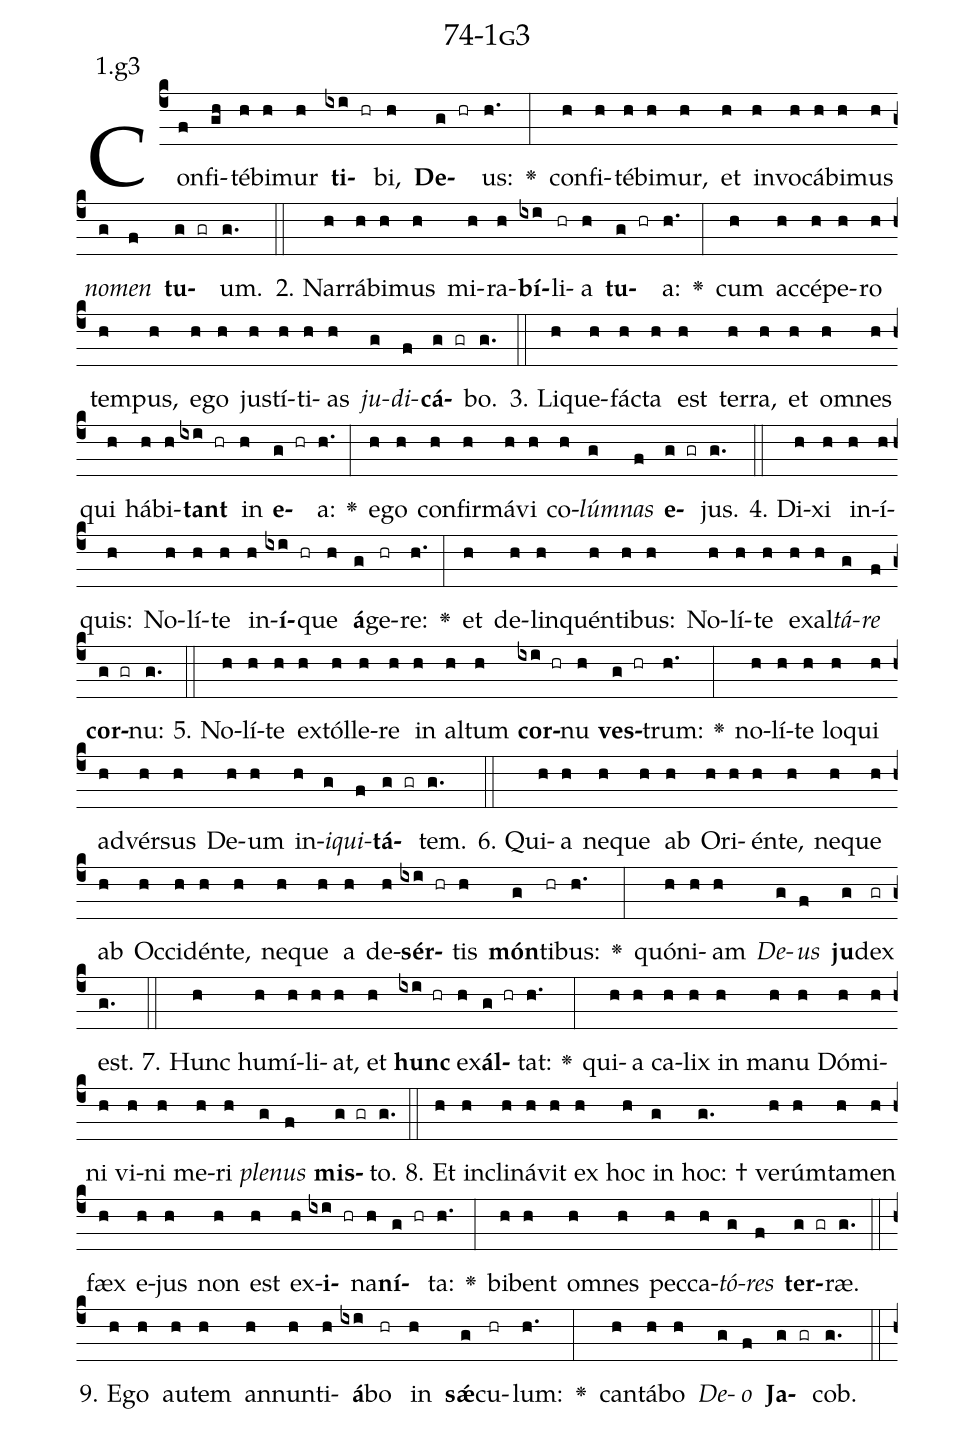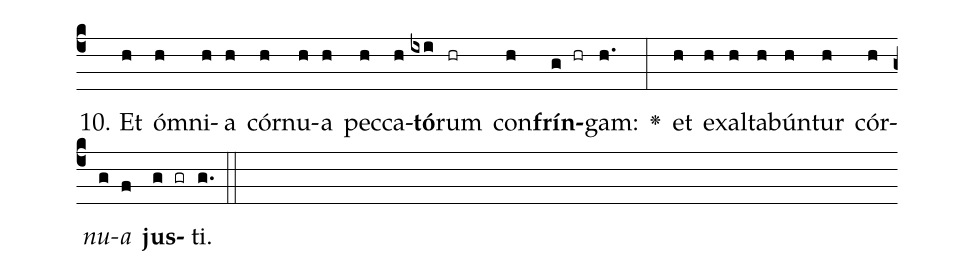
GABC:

name: 74-1g3;
annotation: 1.g3;
%%
(c4)Con(f)fi(gh)té(h)bi(h)mur(h) <b>ti</b>(ixi hr)bi,(h) <b>De</b>(g hr)us:(h.) <v>\greheightstar</v>(:) con(h)fi(h)té(h)bi(h)mur,(h) et(h) in(h)vo(h)cá(h)bi(h)mus(h) <i>no</i>(g)<i>men</i>(f) <b>tu</b>(g gr)um.(g.) (::)
2. Nar(h)rá(h)bi(h)mus(h) mi(h)ra(h)<b>bí</b>(ixi)li(hr)a(h) <b>tu</b>(g hr)a:(h.) <v>\greheightstar</v>(:) cum(h) ac(h)cé(h)pe(h)ro(h) tem(h)pus,(h) e(h)go(h) jus(h)tí(h)ti(h)as(h) <i>ju</i>(g)<i>di</i>(f)<b>cá</b>(g gr)bo.(g.) (::)
3. Li(h)que(h)fác(h)ta(h) est(h) ter(h)ra,(h) et(h) om(h)nes(h) qui(h) há(h)bi(h)<b>tant</b>(ixi hr) in(h) <b>e</b>(g hr)a:(h.) <v>\greheightstar</v>(:) e(h)go(h) con(h)fir(h)má(h)vi(h) co(h)<i>lúm</i>(g)<i>nas</i>(f) <b>e</b>(g gr)jus.(g.) (::)
4. Di(h)xi(h) in(h)í(h)quis:(h) No(h)lí(h)te(h) in(h)<b>í</b>(ixi hr)que(h) <b>á</b>(g)ge(hr)re:(h.) <v>\greheightstar</v>(:) et(h) de(h)lin(h)quén(h)ti(h)bus:(h) No(h)lí(h)te(h) ex(h)al(h)<i>tá</i>(g)<i>re</i>(f) <b>cor</b>(g gr)nu:(g.) (::)
5. No(h)lí(h)te(h) ex(h)tól(h)le(h)re(h) in(h) al(h)tum(h) <b>cor</b>(ixi hr)nu(h) <b>ves</b>(g hr)trum:(h.) <v>\greheightstar</v>(:) no(h)lí(h)te(h) lo(h)qui(h) ad(h)vér(h)sus(h) De(h)um(h) in(h)<i>i</i>(g)<i>qui</i>(f)<b>tá</b>(g gr)tem.(g.) (::)
6. Qui(h)a(h) ne(h)que(h) ab(h) O(h)ri(h)én(h)te,(h) ne(h)que(h) ab(h) Oc(h)ci(h)dén(h)te,(h) ne(h)que(h) a(h) de(h)<b>sér</b>(ixi hr)tis(h) <b>món</b>(g)ti(hr)bus:(h.) <v>\greheightstar</v>(:) quón(h)i(h)am(h) <i>De</i>(g)<i>us</i>(f) <b>ju</b>(g)dex(gr) est.(g.) (::)
7. Hunc(h) hu(h)mí(h)li(h)at,(h) et(h) <b>hunc</b>(ixi hr) ex(h)<b>ál</b>(g hr)tat:(h.) <v>\greheightstar</v>(:) qui(h)a(h) ca(h)lix(h) in(h) ma(h)nu(h) Dó(h)mi(h)ni(h) vi(h)ni(h) me(h)ri(h) <i>ple</i>(g)<i>nus</i>(f) <b>mis</b>(g gr)to.(g.) (::)
8. Et(h) in(h)cli(h)ná(h)vit(h) ex(h) hoc(h) in(g) hoc: †(g.) ve(h)rúm(h)ta(h)men(h) fæx(h) e(h)jus(h) non(h) est(h) ex(h)<b>i</b>(ixi hr)na(h)<b>ní</b>(g hr)ta:(h.) <v>\greheightstar</v>(:) bi(h)bent(h) om(h)nes(h) pec(h)ca(h)<i>tó</i>(g)<i>res</i>(f) <b>ter</b>(g gr)ræ.(g.) (::)
9. E(h)go(h) au(h)tem(h) an(h)nun(h)ti(h)<b>á</b>(ixi)bo(hr) in(h) <b>sǽ</b>(g)cu(hr)lum:(h.) <v>\greheightstar</v>(:) can(h)tá(h)bo(h) <i>De</i>(g)<i>o</i>(f) <b>Ja</b>(g gr)cob.(g.) (::)
10. Et(h) óm(h)ni(h)a(h) cór(h)nu(h)a(h) pec(h)ca(h)<b>tó</b>(ixi)rum(hr) con(h)<b>frín</b>(g hr)gam:(h.) <v>\greheightstar</v>(:) et(h) ex(h)al(h)ta(h)bún(h)tur(h) cór(h)<i>nu</i>(g)<i>a</i>(f) <b>jus</b>(g gr)ti.(g.) (::)
